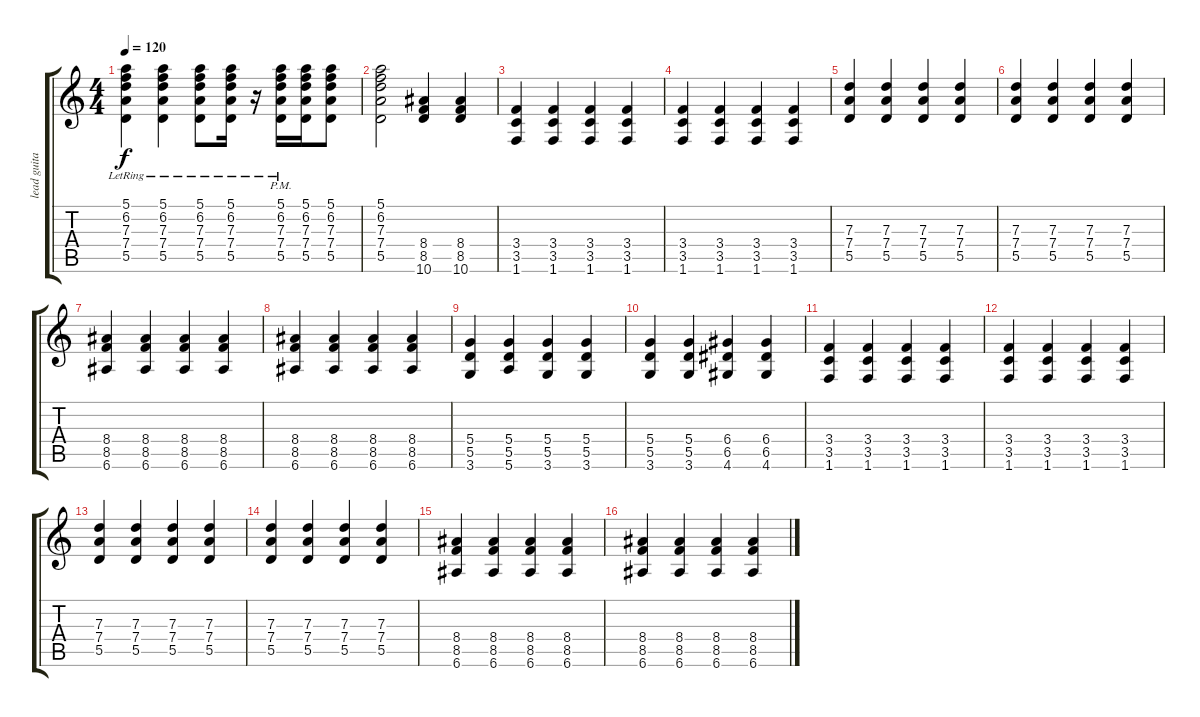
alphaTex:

\track ("lead guitar" "lead guita") {instrument overdrivenguitar}
\staff {score tabs}
\tuning (E4 B3 G3 D3 A2 E2) {hide}
\ts (4 4)
\tempo 120
\clef g2
\ks c
(5.1{lr} 6.2{lr} 7.3{lr} 7.4{lr} 5.5{lr}).4{dy f} (5.1{lr} 6.2{lr} 7.3{lr} 7.4{lr} 5.5{lr}).4 (5.1{lr} 6.2{lr} 7.3{lr} 7.4{lr} 5.5{lr}).8 (5.1{lr} 6.2{lr} 7.3{lr} 7.4{lr} 5.5{lr}).16 r.16 (5.1{pm lr} 6.2{pm lr} 7.3{pm lr} 7.4{pm lr} 5.5{pm lr}).16 (5.1 6.2 7.3 7.4 5.5).16 (5.1 6.2 7.3 7.4 5.5).8 |
(5.1 6.2 7.3 7.4 5.5).2 (8.4 8.5 10.6).4 (8.4 8.5 10.6).4 |
(3.4 3.5 1.6).4 (3.4 3.5 1.6).4 (3.4 3.5 1.6).4 (3.4 3.5 1.6).4 |
(3.4 3.5 1.6).4 (3.4 3.5 1.6).4 (3.4 3.5 1.6).4 (3.4 3.5 1.6).4 |
(7.3 7.4 5.5).4 (7.3 7.4 5.5).4 (7.3 7.4 5.5).4 (7.3 7.4 5.5).4 |
(7.3 7.4 5.5).4 (7.3 7.4 5.5).4 (7.3 7.4 5.5).4 (7.3 7.4 5.5).4 |
(8.4 8.5 6.6).4 (8.4 8.5 6.6).4 (8.4 8.5 6.6).4 (8.4 8.5 6.6).4 |
(8.4 8.5 6.6).4 (8.4 8.5 6.6).4 (8.4 8.5 6.6).4 (8.4 8.5 6.6).4 |
(5.4 5.5 3.6).4 (5.4 5.5 5.6).4 (5.4 5.5 3.6).4 (5.4 5.5 3.6).4 |
(5.4 5.5 3.6).4 (5.4 5.5 3.6).4 (6.4 6.5 4.6).4 (6.4 6.5 4.6).4 |
(3.4 3.5 1.6).4 (3.4 3.5 1.6).4 (3.4 3.5 1.6).4 (3.4 3.5 1.6).4 |
(3.4 3.5 1.6).4 (3.4 3.5 1.6).4 (3.4 3.5 1.6).4 (3.4 3.5 1.6).4 |
(7.3 7.4 5.5).4 (7.3 7.4 5.5).4 (7.3 7.4 5.5).4 (7.3 7.4 5.5).4 |
(7.3 7.4 5.5).4 (7.3 7.4 5.5).4 (7.3 7.4 5.5).4 (7.3 7.4 5.5).4 |
(8.4 8.5 6.6).4 (8.4 8.5 6.6).4 (8.4 8.5 6.6).4 (8.4 8.5 6.6).4 |
(8.4 8.5 6.6).4 (8.4 8.5 6.6).4 (8.4 8.5 6.6).4 (8.4 8.5 6.6).4
